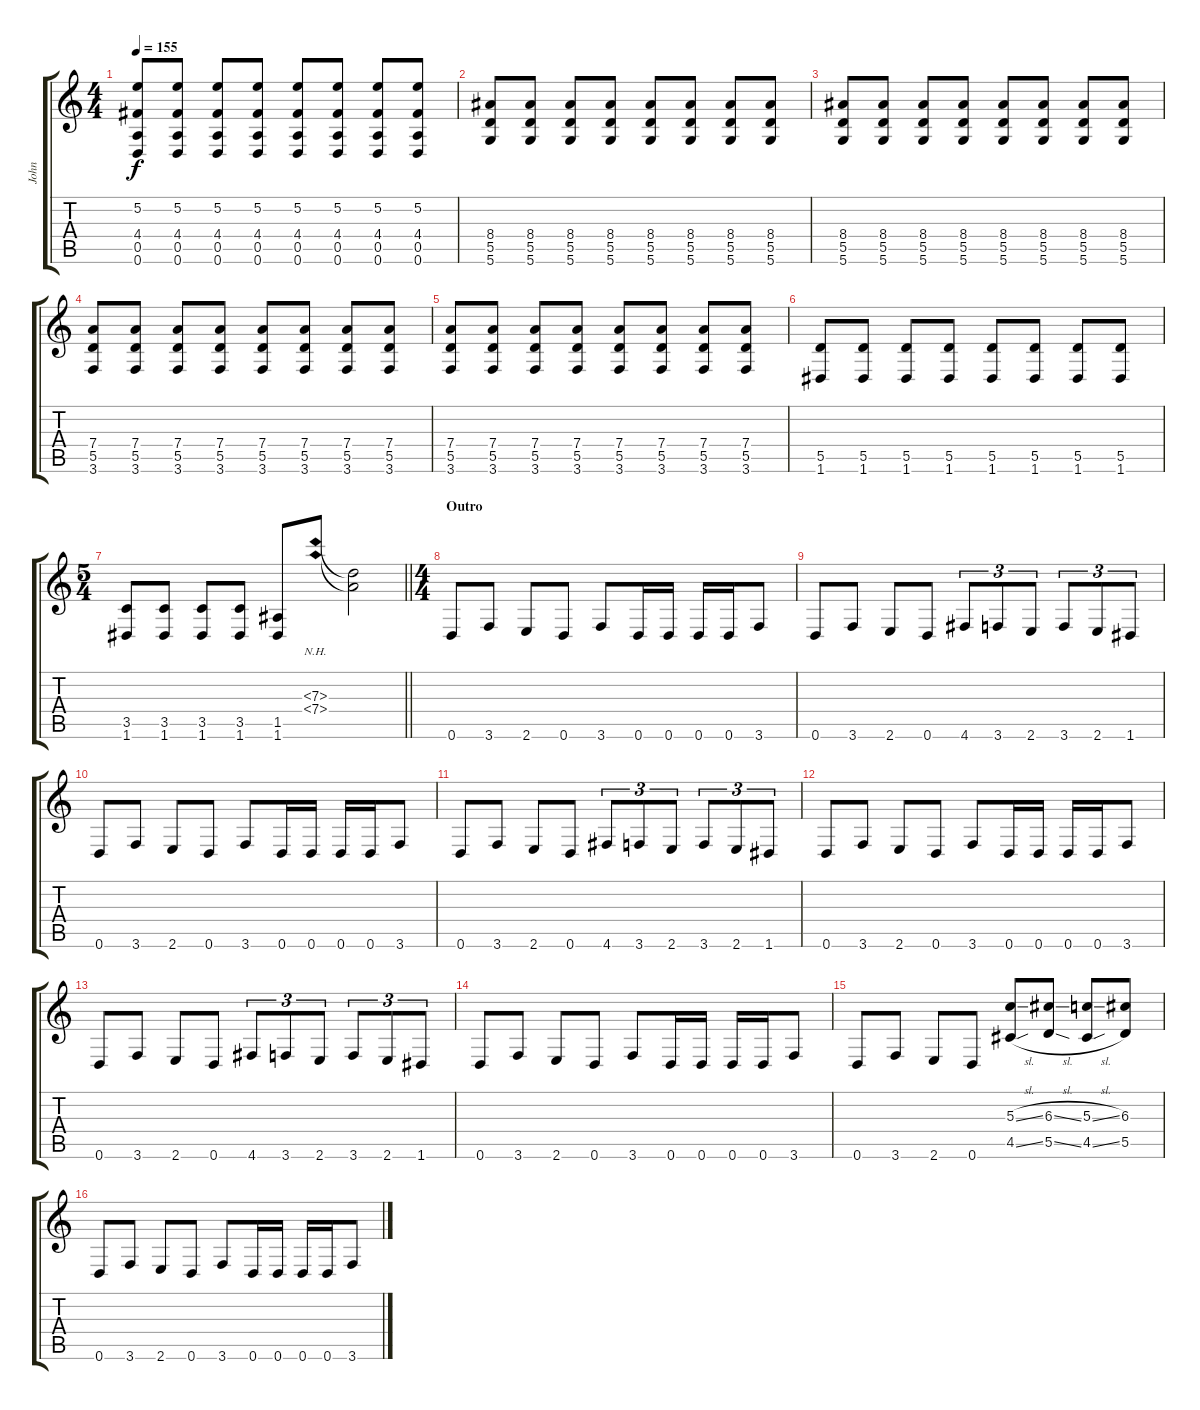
\track ("John" "John") {instrument overdrivenguitar}
\staff {score tabs}
\tuning (E4 B3 G3 D3 A2 D2) {hide}
\ts (4 4)
\tempo 155
\clef g2
\ks c
(5.2 4.4 0.5 0.6).8{dy f} (5.2 4.4 0.5 0.6).8 (5.2 4.4 0.5 0.6).8 (5.2 4.4 0.5 0.6).8 (5.2 4.4 0.5 0.6).8 (5.2 4.4 0.5 0.6).8 (5.2 4.4 0.5 0.6).8 (5.2 4.4 0.5 0.6).8 |
(8.4 5.5 5.6).8 (8.4 5.5 5.6).8 (8.4 5.5 5.6).8 (8.4 5.5 5.6).8 (8.4 5.5 5.6).8 (8.4 5.5 5.6).8 (8.4 5.5 5.6).8 (8.4 5.5 5.6).8 |
(8.4 5.5 5.6).8 (8.4 5.5 5.6).8 (8.4 5.5 5.6).8 (8.4 5.5 5.6).8 (8.4 5.5 5.6).8 (8.4 5.5 5.6).8 (8.4 5.5 5.6).8 (8.4 5.5 5.6).8 |
(7.4 5.5 3.6).8 (7.4 5.5 3.6).8 (7.4 5.5 3.6).8 (7.4 5.5 3.6).8 (7.4 5.5 3.6).8 (7.4 5.5 3.6).8 (7.4 5.5 3.6).8 (7.4 5.5 3.6).8 |
(7.4 5.5 3.6).8 (7.4 5.5 3.6).8 (7.4 5.5 3.6).8 (7.4 5.5 3.6).8 (7.4 5.5 3.6).8 (7.4 5.5 3.6).8 (7.4 5.5 3.6).8 (7.4 5.5 3.6).8 |
(5.5 1.6).8 (5.5 1.6).8 (5.5 1.6).8 (5.5 1.6).8 (5.5 1.6).8 (5.5 1.6).8 (5.5 1.6).8 (5.5 1.6).8 |
\ts (5 4)
\barLineRight lightlight
(3.5 1.6).8 (3.5 1.6).8 (3.5 1.6).8 (3.5 1.6).8 (1.5 1.6).8 (7.3{nh} 7.4{nh}).8 (7.3{t} 7.4{t}).2 |
\ts (4 4)
\section ("" "Outro")
0.6.8 3.6.8 2.6.8 0.6.8 3.6.8 0.6.16 0.6.16 0.6.16 0.6.16 3.6.8 |
0.6.8 3.6.8 2.6.8 0.6.8 4.6.8{tu (3 2)} 3.6.8{tu (3 2)} 2.6.8{tu (3 2)} 3.6.8{tu (3 2)} 2.6.8{tu (3 2)} 1.6.8{tu (3 2)} |
0.6.8 3.6.8 2.6.8 0.6.8 3.6.8 0.6.16 0.6.16 0.6.16 0.6.16 3.6.8 |
0.6.8 3.6.8 2.6.8 0.6.8 4.6.8{tu (3 2)} 3.6.8{tu (3 2)} 2.6.8{tu (3 2)} 3.6.8{tu (3 2)} 2.6.8{tu (3 2)} 1.6.8{tu (3 2)} |
0.6.8 3.6.8 2.6.8 0.6.8 3.6.8 0.6.16 0.6.16 0.6.16 0.6.16 3.6.8 |
0.6.8 3.6.8 2.6.8 0.6.8 4.6.8{tu (3 2)} 3.6.8{tu (3 2)} 2.6.8{tu (3 2)} 3.6.8{tu (3 2)} 2.6.8{tu (3 2)} 1.6.8{tu (3 2)} |
0.6.8 3.6.8 2.6.8 0.6.8 3.6.8 0.6.16 0.6.16 0.6.16 0.6.16 3.6.8 |
0.6.8 3.6.8 2.6.8 0.6.8 (5.3{sl} 4.5{sl}).8 (6.3{sl} 5.5{sl}).8 (5.3{sl} 4.5{sl}).8 (6.3 5.5).8 |
0.6.8 3.6.8 2.6.8 0.6.8 3.6.8 0.6.16 0.6.16 0.6.16 0.6.16 3.6.8
